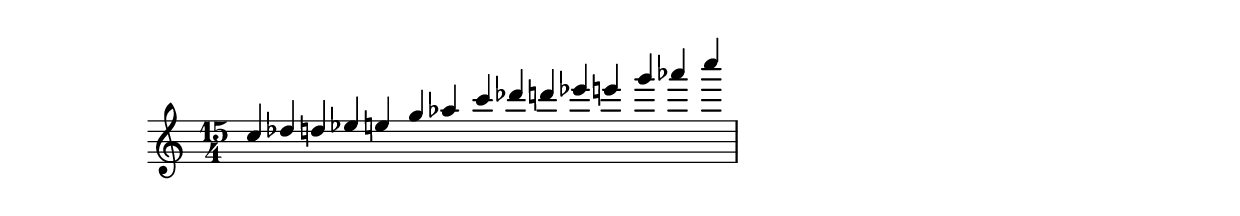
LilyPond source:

\version "2.18.2" \score { \new Staff << \new Voice { \set midiInstrument = #"piano" \voiceOne
 \key c \major \time 15/4
\override Voice.TextScript.font-size = #-4
 { c'' des'' d'' ees'' e'' g'' aes'' c''' des''' d''' ees''' e''' g''' aes''' c''''  } 
 } >> \layout { } \midi { \context { \Staff \remove "Staff_performer" }
\context { \Voice \consists "Staff_performer" } \tempo 2 = 60 } }
\paper{oddHeaderMarkup = ##f oddFooterMarkup = ##f}
